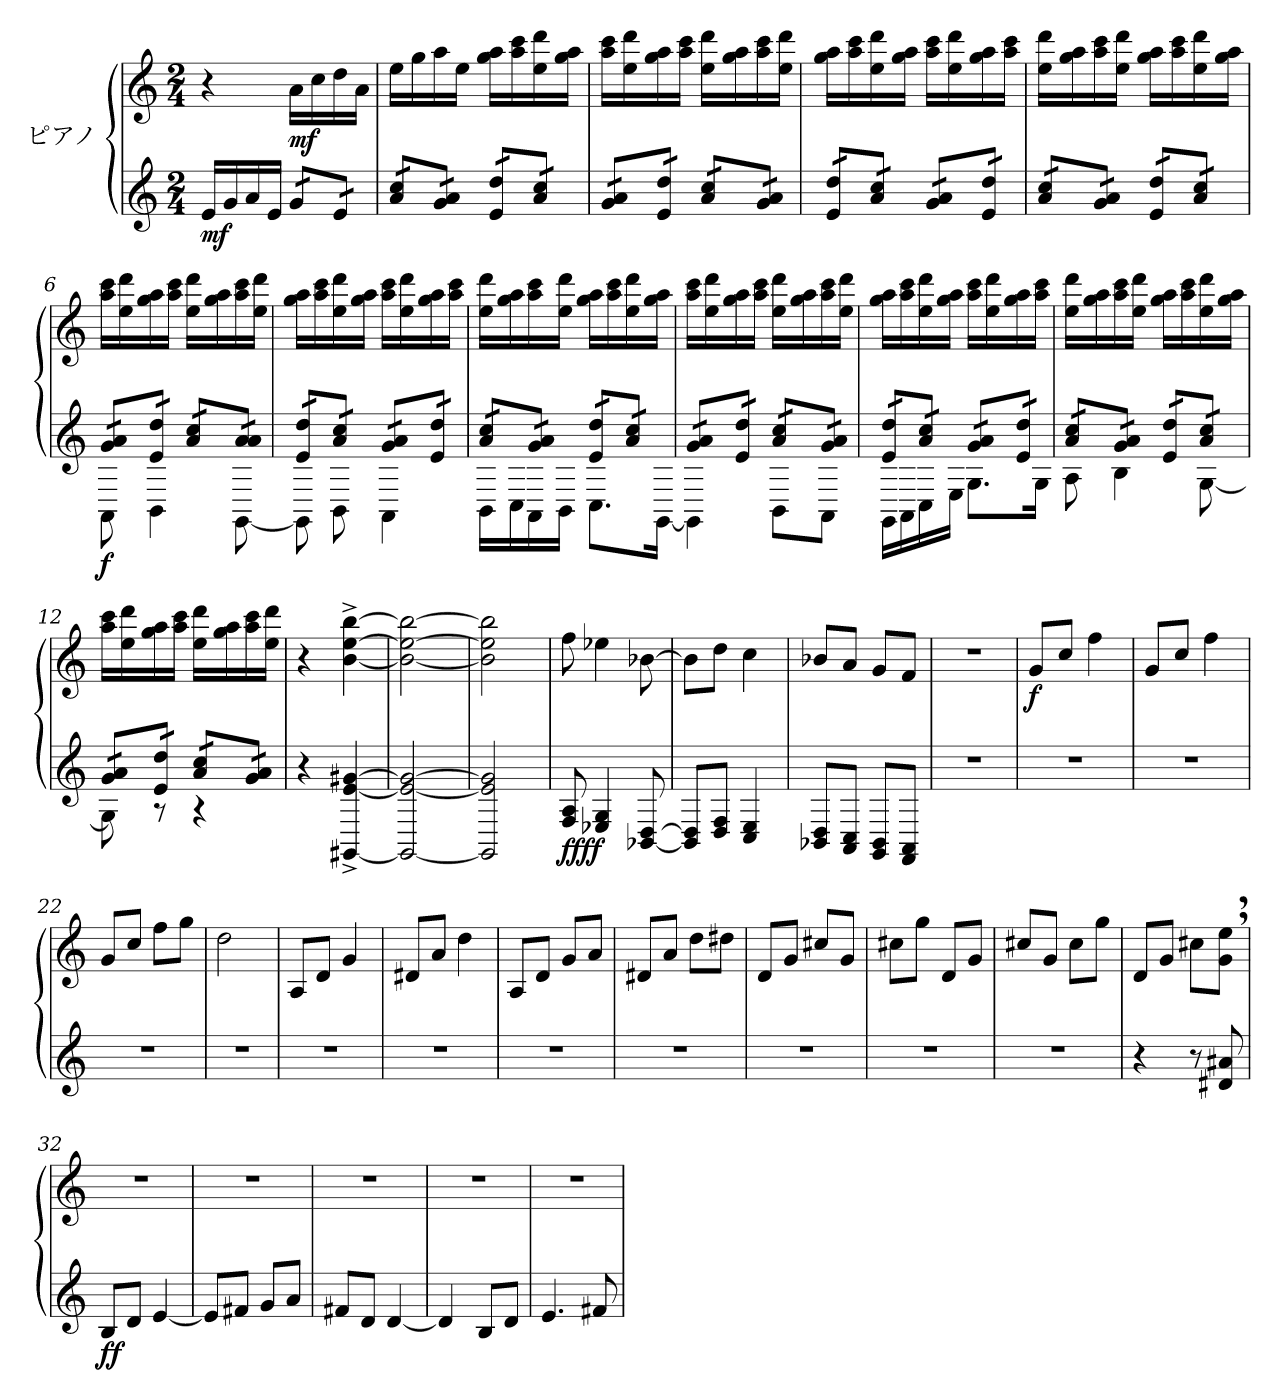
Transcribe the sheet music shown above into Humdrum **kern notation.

**kern	**kern	**dynam
*part1	*part1	*part1
*staff2	*staff1	*staff1/2
*I"ピアノ	*	*
*clefG2	*clefG2	*
*k[]	*k[]	*
*M2/4	*M2/4	*
=1	=1	=1
!	!	!LO:DY:b=2
16e/LL	4r	mf
16g/	.	.
16a/	.	.
16e/JJ	.	.
!	!	!LO:DY:b
*tremolo	*	*
16g/LL	16a\LL	mf
16g/	16cc\	.
16e/	16dd\	.
16e/JJ	16a\JJ	.
=2	=2	=2
16a/ 16cc/LL	16ee\LL	.
16a/ 16cc/	16gg\	.
16g/ 16a/	16aa\	.
16g/ 16a/JJ	16ee\JJ	.
16e/ 16dd/LL	16gg\ 16aa\LL	.
16e/ 16dd/	16aa\ 16ccc\	.
16a/ 16cc/	16ee\ 16ddd\	.
16a/ 16cc/JJ	16gg\ 16aa\JJ	.
=3	=3	=3
16g/ 16a/LL	16aa\ 16ccc\LL	.
16g/ 16a/	16ee\ 16ddd\	.
16e/ 16dd/	16gg\ 16aa\	.
16e/ 16dd/JJ	16aa\ 16ccc\JJ	.
16a/ 16cc/LL	16ee\ 16ddd\LL	.
16a/ 16cc/	16gg\ 16aa\	.
16g/ 16a/	16aa\ 16ccc\	.
16g/ 16a/JJ	16ee\ 16ddd\JJ	.
=4	=4	=4
16e/ 16dd/LL	16gg\ 16aa\LL	.
16e/ 16dd/	16aa\ 16ccc\	.
16a/ 16cc/	16ee\ 16ddd\	.
16a/ 16cc/JJ	16gg\ 16aa\JJ	.
16g/ 16a/LL	16aa\ 16ccc\LL	.
16g/ 16a/	16ee\ 16ddd\	.
16e/ 16dd/	16gg\ 16aa\	.
16e/ 16dd/JJ	16aa\ 16ccc\JJ	.
!!LO:LB:g=z
=5	=5	=5
16a/ 16cc/LL	16ee\ 16ddd\LL	.
16a/ 16cc/	16gg\ 16aa\	.
16g/ 16a/	16aa\ 16ccc\	.
16g/ 16a/JJ	16ee\ 16ddd\JJ	.
16e/ 16dd/LL	16gg\ 16aa\LL	.
16e/ 16dd/	16aa\ 16ccc\	.
16a/ 16cc/	16ee\ 16ddd\	.
16a/ 16cc/JJ	16gg\ 16aa\JJ	.
=6	=6	=6
*^	*	*
!	!	!	!LO:DY:b=2
16g/ 16a/LL	8AA\	16aa\ 16ccc\LL	f
16g/ 16a/	.	16ee\ 16ddd\	.
16e/ 16dd/	4BB\	16gg\ 16aa\	.
16e/ 16dd/JJ	.	16aa\ 16ccc\JJ	.
16a/ 16cc/LL	.	16ee\ 16ddd\LL	.
16a/ 16cc/	.	16gg\ 16aa\	.
16a/ 16a/	[8GG\	16aa\ 16ccc\	.
16a/ 16a/JJ	.	16ee\ 16ddd\JJ	.
=7	=7	=7	=7
16e/ 16dd/LL	8GG\]	16gg\ 16aa\LL	.
16e/ 16dd/	.	16aa\ 16ccc\	.
16a/ 16cc/	8BB\	16ee\ 16ddd\	.
16a/ 16cc/JJ	.	16gg\ 16aa\JJ	.
16g/ 16a/LL	4AA\	16aa\ 16ccc\LL	.
16g/ 16a/	.	16ee\ 16ddd\	.
16e/ 16dd/	.	16gg\ 16aa\	.
16e/ 16dd/JJ	.	16aa\ 16ccc\JJ	.
!!LO:LB:g=z
=8	=8	=8	=8
16a/ 16cc/LL	16BB\LL	16ee\ 16ddd\LL	.
16a/ 16cc/	16C\	16gg\ 16aa\	.
16g/ 16a/	16AA\	16aa\ 16ccc\	.
16g/ 16a/JJ	16BB\JJ	16ee\ 16ddd\JJ	.
16e/ 16dd/LL	8.C\L	16gg\ 16aa\LL	.
16e/ 16dd/	.	16aa\ 16ccc\	.
16a/ 16cc/	.	16ee\ 16ddd\	.
16a/ 16cc/JJ	[16GG\Jk	16gg\ 16aa\JJ	.
=9	=9	=9	=9
16g/ 16a/LL	4GG\]	16aa\ 16ccc\LL	.
16g/ 16a/	.	16ee\ 16ddd\	.
16e/ 16dd/	.	16gg\ 16aa\	.
16e/ 16dd/JJ	.	16aa\ 16ccc\JJ	.
16a/ 16cc/LL	8BB\L	16ee\ 16ddd\LL	.
16a/ 16cc/	.	16gg\ 16aa\	.
16g/ 16a/	8AA\J	16aa\ 16ccc\	.
16g/ 16a/JJ	.	16ee\ 16ddd\JJ	.
=10	=10	=10	=10
16e/ 16dd/LL	16GG\LL	16gg\ 16aa\LL	.
16e/ 16dd/	16AA\	16aa\ 16ccc\	.
16a/ 16cc/	16C\	16ee\ 16ddd\	.
16a/ 16cc/JJ	16E\JJ	16gg\ 16aa\JJ	.
16g/ 16a/LL	8.G\L	16aa\ 16ccc\LL	.
16g/ 16a/	.	16ee\ 16ddd\	.
16e/ 16dd/	.	16gg\ 16aa\	.
16e/ 16dd/JJ	16G\Jk	16aa\ 16ccc\JJ	.
!!LO:LB:g=z
=11	=11	=11	=11
16a/ 16cc/LL	8A\	16ee\ 16ddd\LL	.
16a/ 16cc/	.	16gg\ 16aa\	.
16g/ 16a/	4B\	16aa\ 16ccc\	.
16g/ 16a/JJ	.	16ee\ 16ddd\JJ	.
16e/ 16dd/LL	.	16gg\ 16aa\LL	.
16e/ 16dd/	.	16aa\ 16ccc\	.
16a/ 16cc/	[8G\	16ee\ 16ddd\	.
16a/ 16cc/JJ	.	16gg\ 16aa\JJ	.
=12	=12	=12	=12
16g/ 16a/LL	8G\]	16aa\ 16ccc\LL	.
16g/ 16a/	.	16ee\ 16ddd\	.
16e/ 16dd/	8r	16gg\ 16aa\	.
16e/ 16dd/JJ	.	16aa\ 16ccc\JJ	.
16a/ 16cc/LL	4r	16ee\ 16ddd\LL	.
16a/ 16cc/	.	16gg\ 16aa\	.
16g/ 16a/	.	16aa\ 16ccc\	.
16g/ 16a/JJ	.	16ee\ 16ddd\JJ	.
*Xtremolo	*	*	*
*v	*v	*	*
=13	=13	=13
4r	4r	.
!	!	!LO:DY:b=2
!	!	!LO:DY:n=1:b
[4GG#X/^ [4e/^ [4g#X/^	[4b\^ [4ee\^ [4bb\^	sffz sffz
=14	=14	=14
2GG#/_ 2e/_ 2g#/_	2b\_ 2ee\_ 2bb\_	.
=15	=15	=15
2GG#/] 2e/] 2g#/]	2b\] 2ee\] 2bb\]	.
=16	=16	=16
!	!	!LO:DY:b=2
!	!	!LO:DY:n=1:b
8F/ 8A/	8ff\	ff ff
4E-X/ 4G/	4ee-X\	.
[8BB-X/ [8D/	[8b-X\	.
=17	=17	=17
8BB-/] 8D/]L	8b-\L]	.
8D/ 8F/J	8dd\J	.
4C/ 4E/	4cc\	.
!!LO:LB:g=z
=18	=18	=18
8BB-X/ 8D/L	8b-X/L	.
8AA/ 8C/J	8a/J	.
8GG/ 8BB-/L	8g/L	.
8FF/ 8AA/J	8f/J	.
=19	=19	=19
2r	2r	.
=20	=20	=20
*	*MM150	*
!	!	!LO:DY:b
2r	8g/L	f
.	8cc/J	.
.	4ff\	.
=21	=21	=21
2r	8g/L	.
.	8cc/J	.
.	4ff\	.
=22	=22	=22
2r	8g/L	.
.	8cc/J	.
.	8ff\L	.
.	8gg\J	.
=23	=23	=23
2r	2dd\	.
=24	=24	=24
2r	8A/L	.
.	8d/J	.
.	4g/	.
=25	=25	=25
2r	8d#X/L	.
.	8a/J	.
.	4dd\	.
=26	=26	=26
2r	8A/L	.
.	8d/J	.
.	8g/L	.
.	8a/J	.
=27	=27	=27
2r	8d#X/L	.
.	8a/J	.
.	8dd\L	.
.	8dd#X\J	.
!!LO:PB:g=z
=28	=28	=28
2r	8d/L	.
.	8g/J	.
.	8cc#X/L	.
.	8g/J	.
=29	=29	=29
2r	8cc#X\L	.
.	8gg\J	.
.	8d/L	.
.	8g/J	.
=30	=30	=30
2r	8cc#X/L	.
.	8g/J	.
.	8cc#\L	.
.	8gg\J	.
=31	=31	=31
4r	8d/L	.
.	8g/J	.
8r	8cc#X\L	.
8d#X/ 8a#X/	8g\, 8ee\,J	.
=32	=32	=32
*	*MM140	*
!	!	!LO:DY:b=2
8B/L	2r	ff
8d/J	.	.
[4e/	.	.
=33	=33	=33
8e/L]	2r	.
8f#X/J	.	.
8g/L	.	.
8a/J	.	.
=34	=34	=34
8f#X/L	2r	.
8d/J	.	.
[4d/	.	.
=35	=35	=35
4d/]	2r	.
8B/L	.	.
8d/J	.	.
=36	=36	=36
4.e/	2r	.
8f#X/	.	.
=	=	=
*-	*-	*-
